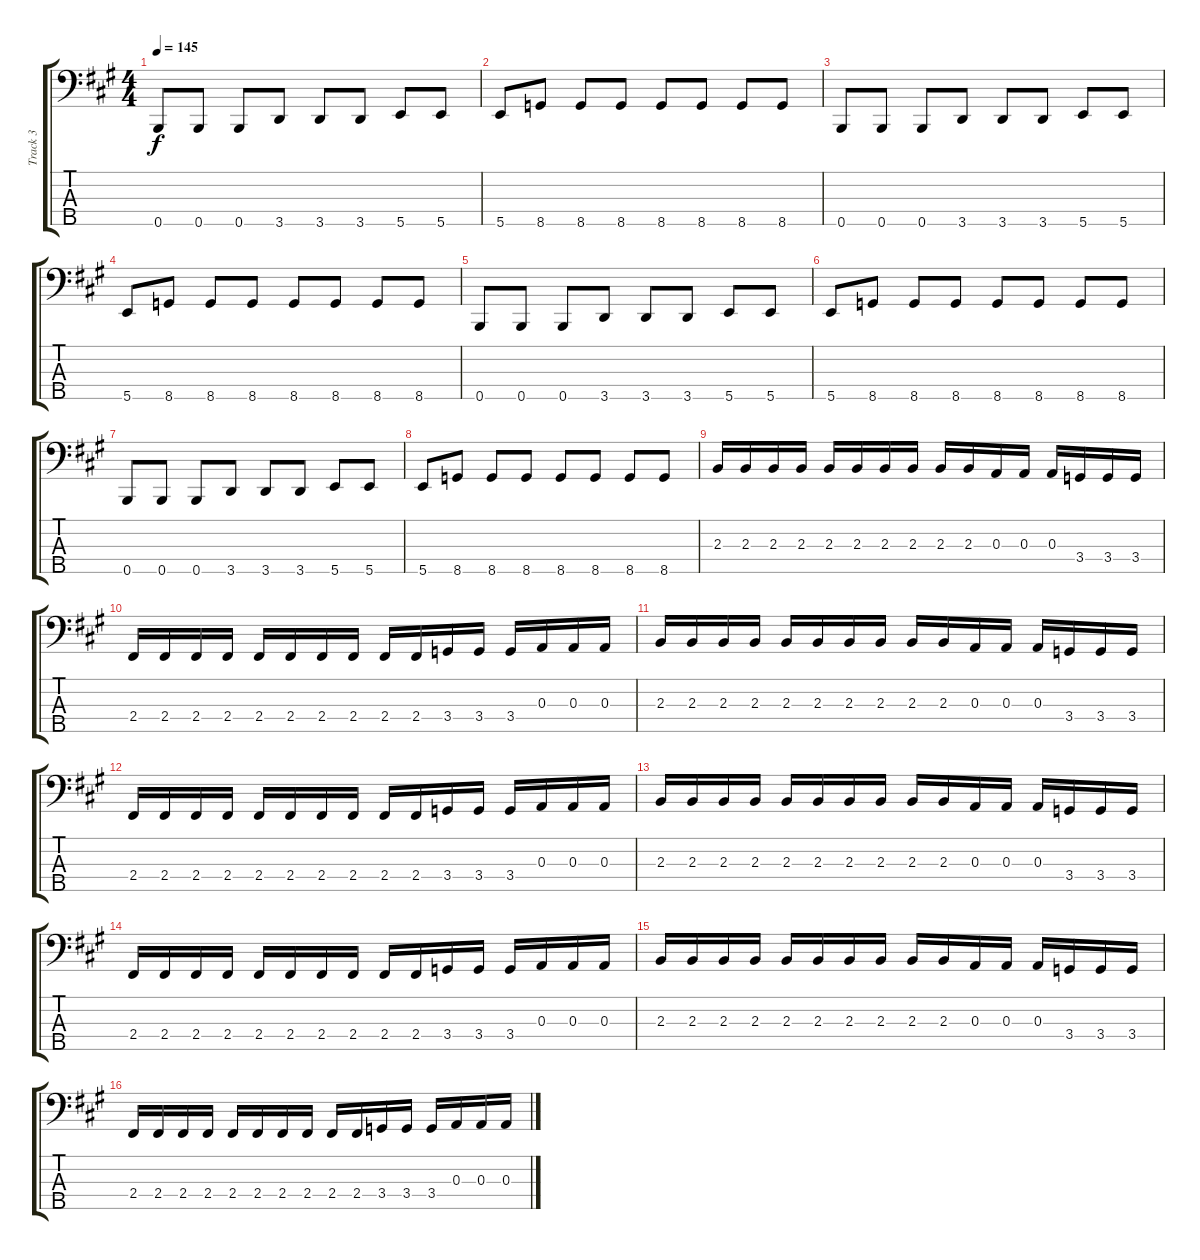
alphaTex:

\track ("Track 3" "Track 3") {instrument electricbassfinger}
\staff {score tabs}
\tuning (G2 D2 A1 E1 B0) {hide}
\ts (4 4)
\tempo 145
\clef f4
\ks a
0.5.8{dy f} 0.5.8 0.5.8 3.5.8 3.5.8 3.5.8 5.5.8 5.5.8 |
5.5.8 8.5.8 8.5.8 8.5.8 8.5.8 8.5.8 8.5.8 8.5.8 |
0.5.8 0.5.8 0.5.8 3.5.8 3.5.8 3.5.8 5.5.8 5.5.8 |
5.5.8 8.5.8 8.5.8 8.5.8 8.5.8 8.5.8 8.5.8 8.5.8 |
0.5.8 0.5.8 0.5.8 3.5.8 3.5.8 3.5.8 5.5.8 5.5.8 |
5.5.8 8.5.8 8.5.8 8.5.8 8.5.8 8.5.8 8.5.8 8.5.8 |
0.5.8 0.5.8 0.5.8 3.5.8 3.5.8 3.5.8 5.5.8 5.5.8 |
5.5.8 8.5.8 8.5.8 8.5.8 8.5.8 8.5.8 8.5.8 8.5.8 |
2.3.16 2.3.16 2.3.16 2.3.16 2.3.16 2.3.16 2.3.16 2.3.16 2.3.16 2.3.16 0.3.16 0.3.16 0.3.16 3.4.16 3.4.16 3.4.16 |
2.4.16 2.4.16 2.4.16 2.4.16 2.4.16 2.4.16 2.4.16 2.4.16 2.4.16 2.4.16 3.4.16 3.4.16 3.4.16 0.3.16 0.3.16 0.3.16 |
2.3.16 2.3.16 2.3.16 2.3.16 2.3.16 2.3.16 2.3.16 2.3.16 2.3.16 2.3.16 0.3.16 0.3.16 0.3.16 3.4.16 3.4.16 3.4.16 |
2.4.16 2.4.16 2.4.16 2.4.16 2.4.16 2.4.16 2.4.16 2.4.16 2.4.16 2.4.16 3.4.16 3.4.16 3.4.16 0.3.16 0.3.16 0.3.16 |
2.3.16 2.3.16 2.3.16 2.3.16 2.3.16 2.3.16 2.3.16 2.3.16 2.3.16 2.3.16 0.3.16 0.3.16 0.3.16 3.4.16 3.4.16 3.4.16 |
2.4.16 2.4.16 2.4.16 2.4.16 2.4.16 2.4.16 2.4.16 2.4.16 2.4.16 2.4.16 3.4.16 3.4.16 3.4.16 0.3.16 0.3.16 0.3.16 |
2.3.16 2.3.16 2.3.16 2.3.16 2.3.16 2.3.16 2.3.16 2.3.16 2.3.16 2.3.16 0.3.16 0.3.16 0.3.16 3.4.16 3.4.16 3.4.16 |
2.4.16 2.4.16 2.4.16 2.4.16 2.4.16 2.4.16 2.4.16 2.4.16 2.4.16 2.4.16 3.4.16 3.4.16 3.4.16 0.3.16 0.3.16 0.3.16
